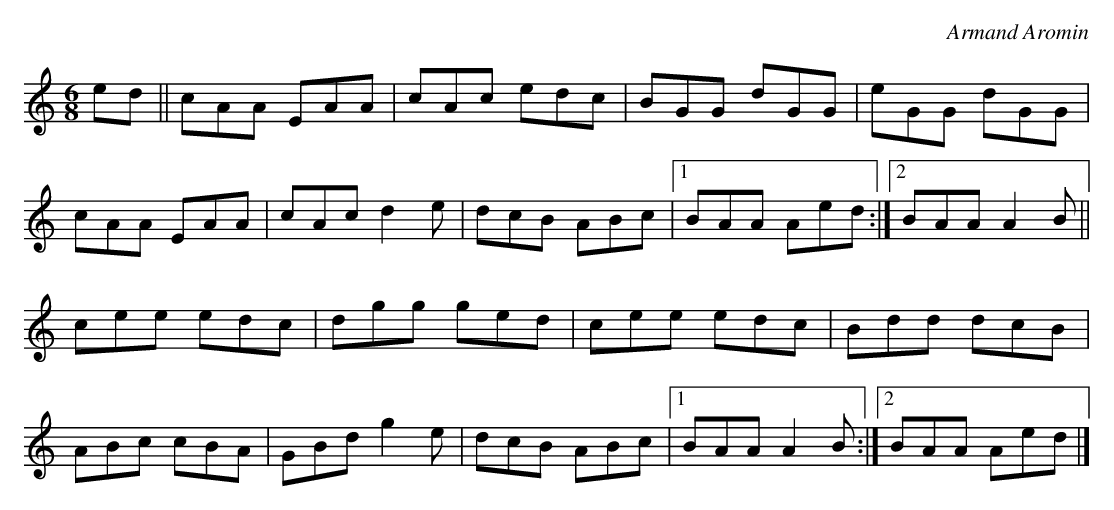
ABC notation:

X:1
T:
C: Armand Aromin
M: 6/8
L: 1/8
K: Amin
ed || cAA EAA | cAc edc | BGG dGG | eGG dGG |
cAA EAA | cAc d2 e | dcB ABc |1 BAA Aed :|2 BAA A2 B ||
cee edc | dgg ged | cee edc | Bdd dcB |
ABc cBA | GBd g2 e | dcB ABc |1 BAA A2 B :|2 BAA Aed |]
